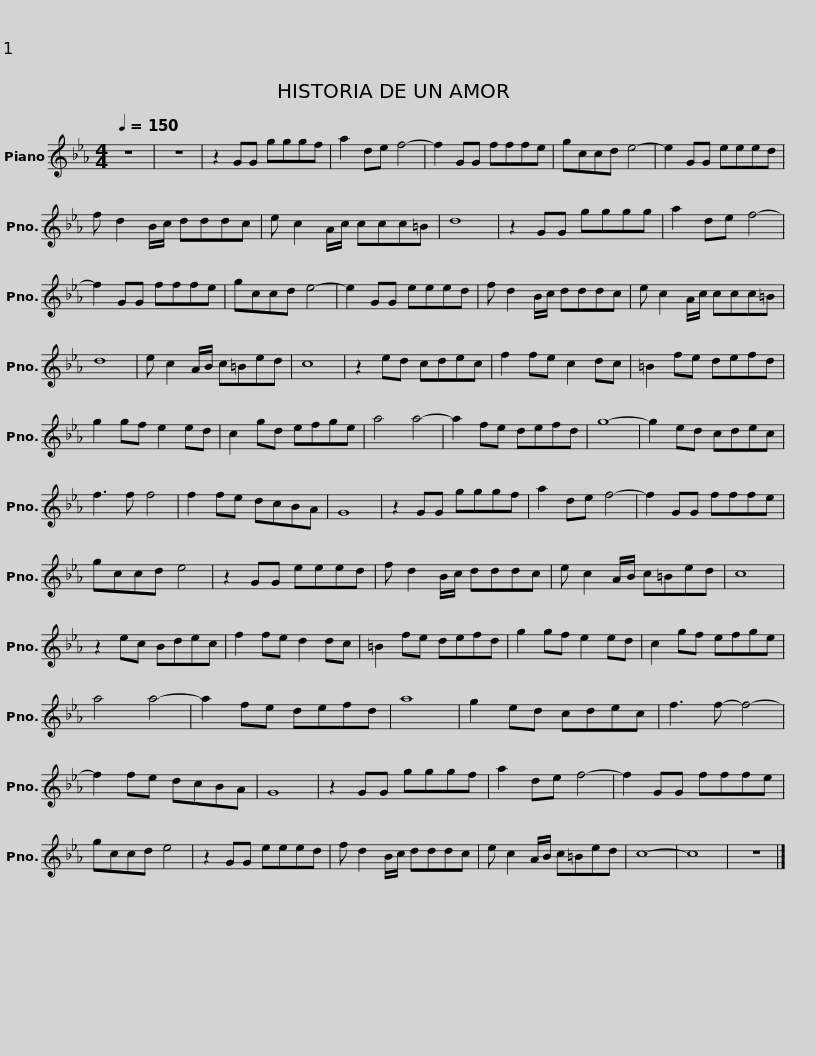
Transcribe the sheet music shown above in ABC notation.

X:1
L:1/8
Q:1/4=150
M:4/4
I:linebreak $
K:Eb
V:1 treble
V:1
 z8 | z8 | z2 GG gggf | a2 de f4- | f2 GG fffe | %5
 gccd e4- |$ e2 GG eeed | f d2 B/c/ dddc | e c2 A/c/ ccc=B | d8 |$ %10
 z2 GG gggg | a2 de f4- | f2 GG fffe | gccd e4- |$ e2 GG eeed | %15
 f d2 B/c/ dddc | e c2 A/c/ ccc=B | d8 |$ e c2 A/B/ c=Bed | c8 | %20
 z2 ed cdec | f2 fe c2 dc |$ =B2 fe defd | g2 gf e2 ed | c2 gd efge | %25
 a4 a4- |$ a2 fe defd | g8- | g2 ed cdec | f3 f f4 |$ %30
 f2 fe dcBA | G8 | z2 GG gggf | a2 de f4- | f2 GG fffe |$ %35
 gccd e4 | z2 GG eeed | f d2 B/c/ dddc | e c2 A/B/ c=Bed | c8 |$ %40
 z2 ec Bdec | f2 fe d2 dc | =B2 fe defd | g2 gf e2 ed | c2 gf efge | %45
 a4 a4- |$ a2 fe defd | a8 | g2 ed cdec | f3 f- f4- | %50
 f2 fe dcBA | G8 |$ z2 GG gggf | a2 de f4- | f2 GG fffe | %55
 gccd e4 |$ z2 GG eeed | f d2 B/c/ dddc | e c2 A/B/ c=Bed | c8- | %60
 c8 | z8 |] %62
